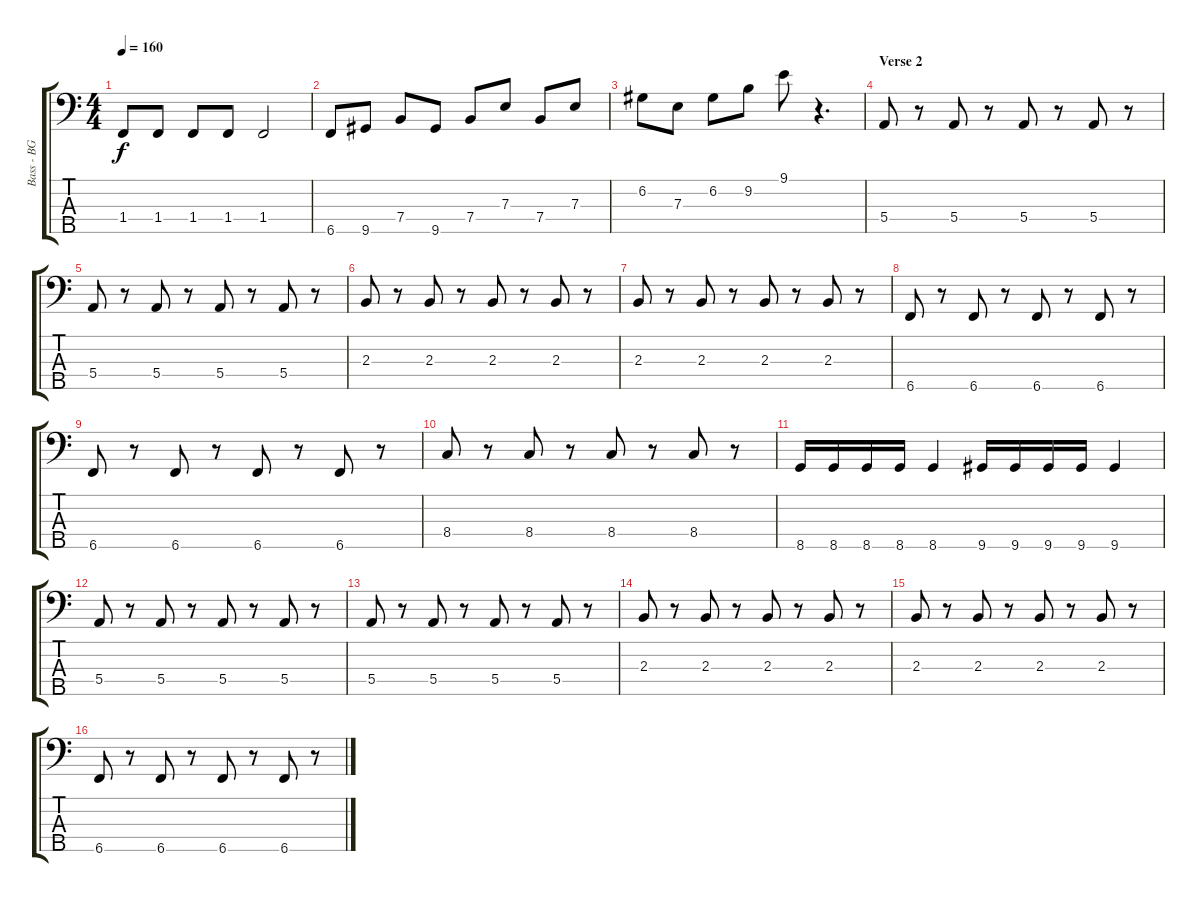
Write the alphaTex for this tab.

\track ("Bass - BG" "Bass - BG") {instrument acousticguitarnylon}
\staff {score tabs}
\tuning (G2 D2 A1 E1 B0) {hide}
\ts (4 4)
\tempo 160
\clef f4
\ks c
1.4.8{dy f} 1.4.8 1.4.8 1.4.8 1.4.2 |
6.5.8 9.5.8 7.4.8 9.5.8 7.4.8 7.3.8 7.4.8 7.3.8 |
6.2.8 7.3.8 6.2.8 9.2.8 9.1.8 r.4{d} |
\section ("" "Verse 2")
5.4.8 r.8 5.4.8 r.8 5.4.8 r.8 5.4.8 r.8 |
5.4.8 r.8 5.4.8 r.8 5.4.8 r.8 5.4.8 r.8 |
2.3.8 r.8 2.3.8 r.8 2.3.8 r.8 2.3.8 r.8 |
2.3.8 r.8 2.3.8 r.8 2.3.8 r.8 2.3.8 r.8 |
6.5.8 r.8 6.5.8 r.8 6.5.8 r.8 6.5.8 r.8 |
6.5.8 r.8 6.5.8 r.8 6.5.8 r.8 6.5.8 r.8 |
8.4.8 r.8 8.4.8 r.8 8.4.8 r.8 8.4.8 r.8 |
8.5.16 8.5.16 8.5.16 8.5.16 8.5.4 9.5.16 9.5.16 9.5.16 9.5.16 9.5.4 |
5.4.8 r.8 5.4.8 r.8 5.4.8 r.8 5.4.8 r.8 |
5.4.8 r.8 5.4.8 r.8 5.4.8 r.8 5.4.8 r.8 |
2.3.8 r.8 2.3.8 r.8 2.3.8 r.8 2.3.8 r.8 |
2.3.8 r.8 2.3.8 r.8 2.3.8 r.8 2.3.8 r.8 |
6.5.8 r.8 6.5.8 r.8 6.5.8 r.8 6.5.8 r.8
